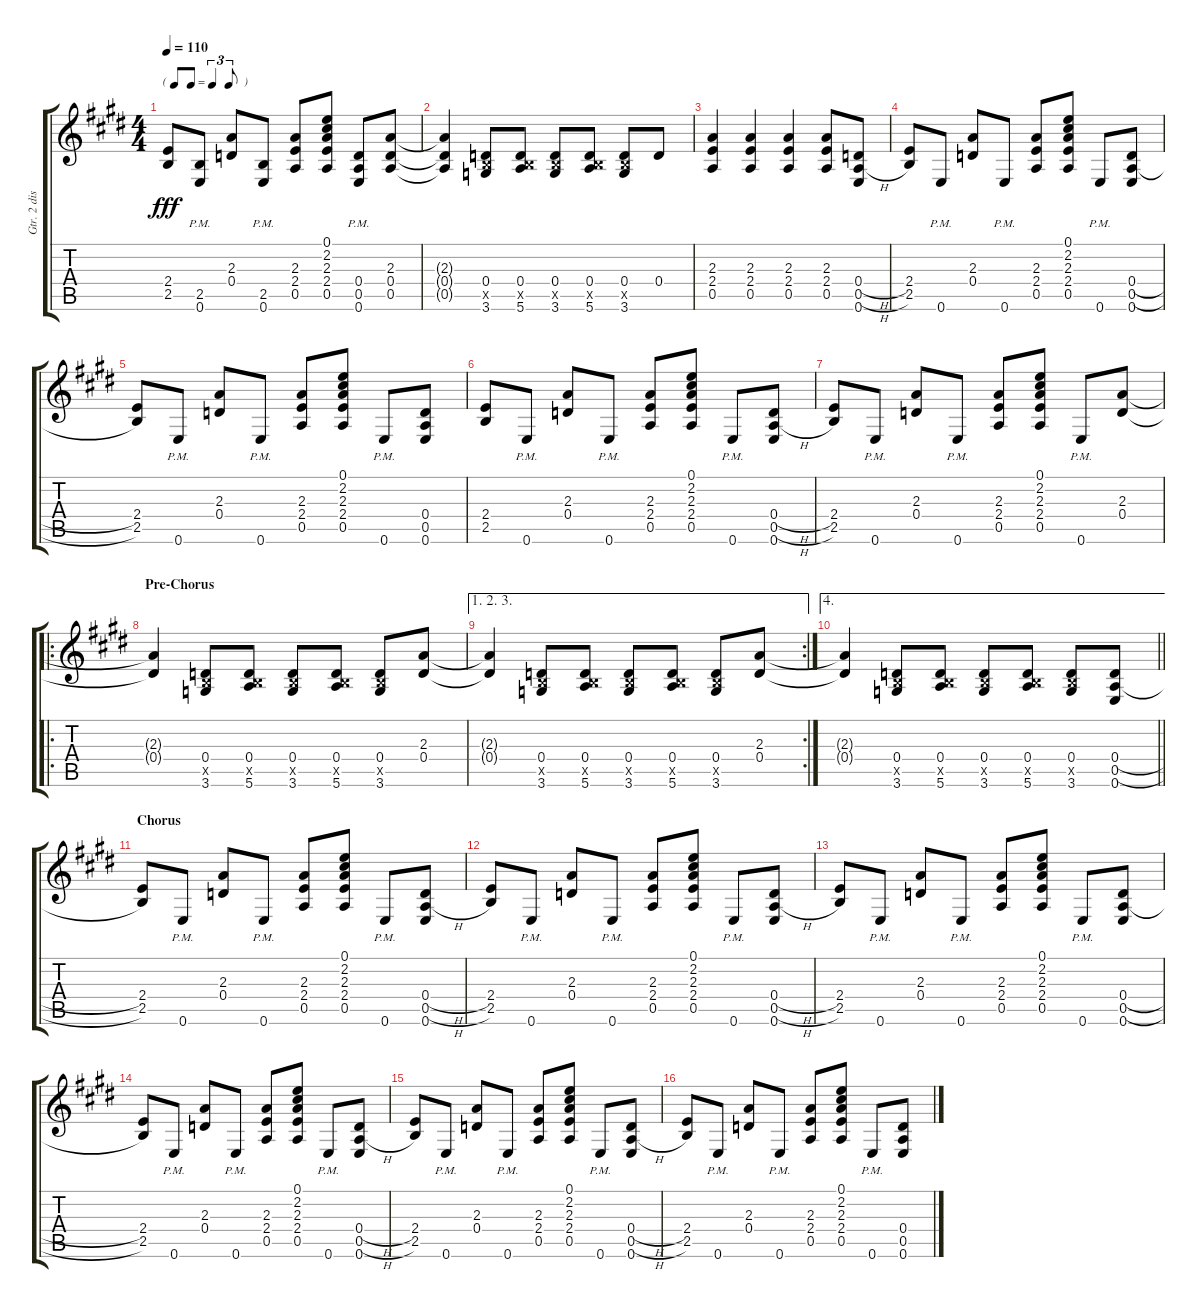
\track ("Gtr. 2 dist left" "Gtr. 2 dis") {instrument overdrivenguitar}
\staff {score tabs}
\tuning (E4 B3 G3 D3 A2 E2) {hide}
\ts (4 4)
\tf triplet8th
\tempo 110
\clef g2
\ks c#minor
(2.4 2.5).8{dy fff} (2.5{pm} 0.6{pm}).8 (2.3 0.4).8 (2.5{pm} 0.6{pm}).8 (2.3 2.4 0.5).8 (0.1 2.2 2.3 2.4 0.5).8 (0.4{pm} 0.5{pm} 0.6{pm}).8 (2.3 0.4 0.5).8 |
\ks e
(2.3{t} 0.4{t} 0.5{t}).4 (0.4 2.5{x} 3.6).8 (0.4 2.5{x} 5.6).8 (0.4 2.5{x} 3.6).8 (0.4 2.5{x} 5.6).8 (0.4 2.5{x} 3.6).8 0.4.8 |
\ks c#minor
(2.3 2.4 0.5).4 (2.3 2.4 0.5).4 (2.3 2.4 0.5).4 (2.3 2.4 0.5).8 (0.4{h} 0.5{h} 0.6).8 |
\ks e
(2.4 2.5).8 0.6{pm}.8 (2.3 0.4).8 0.6{pm}.8 (2.3 2.4 0.5).8 (0.1 2.2 2.3 2.4 0.5).8 0.6{pm}.8 (0.4{h} 0.5{h} 0.6).8 |
\ks c#minor
(2.4 2.5).8 0.6{pm}.8 (2.3 0.4).8 0.6{pm}.8 (2.3 2.4 0.5).8 (0.1 2.2 2.3 2.4 0.5).8 0.6{pm}.8 (0.4 0.5 0.6).8 |
(2.4 2.5).8 0.6{pm}.8 (2.3 0.4).8 0.6{pm}.8 (2.3 2.4 0.5).8 (0.1 2.2 2.3 2.4 0.5).8 0.6{pm}.8 (0.4{h} 0.5{h} 0.6).8 |
\ks e
(2.4 2.5).8 0.6{pm}.8 (2.3 0.4).8 0.6{pm}.8 (2.3 2.4 0.5).8 (0.1 2.2 2.3 2.4 0.5).8 0.6{pm}.8 (2.3 0.4).8 |
\ro
\section ("" "Pre-Chorus")
\ks c#minor
(2.3{t} 0.4{t}).4 (0.4 2.5{x} 3.6).8 (0.4 2.5{x} 5.6).8 (0.4 2.5{x} 3.6).8 (0.4 2.5{x} 5.6).8 (0.4 2.5{x} 3.6).8 (2.3 0.4).8 |
\ae (1 2 3)
\rc 2
(2.3{t} 0.4{t}).4 (0.4 2.5{x} 3.6).8 (0.4 2.5{x} 5.6).8 (0.4 2.5{x} 3.6).8 (0.4 2.5{x} 5.6).8 (0.4 2.5{x} 3.6).8 (2.3 0.4).8 |
\ae 4
\barLineRight lightlight
\ks e
(2.3{t} 0.4{t}).4 (0.4 2.5{x} 3.6).8 (0.4 2.5{x} 5.6).8 (0.4 2.5{x} 3.6).8 (0.4 2.5{x} 5.6).8 (0.4 2.5{x} 3.6).8 (0.4{h} 0.5{h} 0.6).8 |
\section ("" "Chorus")
\ks c#minor
(2.4 2.5).8 0.6{pm}.8 (2.3 0.4).8 0.6{pm}.8 (2.3 2.4 0.5).8 (0.1 2.2 2.3 2.4 0.5).8 0.6{pm}.8 (0.4{h} 0.5{h} 0.6).8 |
(2.4 2.5).8 0.6{pm}.8 (2.3 0.4).8 0.6{pm}.8 (2.3 2.4 0.5).8 (0.1 2.2 2.3 2.4 0.5).8 0.6{pm}.8 (0.4{h} 0.5{h} 0.6).8 |
\ks e
(2.4 2.5).8 0.6{pm}.8 (2.3 0.4).8 0.6{pm}.8 (2.3 2.4 0.5).8 (0.1 2.2 2.3 2.4 0.5).8 0.6{pm}.8 (0.4{h} 0.5{h} 0.6).8 |
\ks c#minor
(2.4 2.5).8 0.6{pm}.8 (2.3 0.4).8 0.6{pm}.8 (2.3 2.4 0.5).8 (0.1 2.2 2.3 2.4 0.5).8 0.6{pm}.8 (0.4{h} 0.5{h} 0.6).8 |
\ks e
(2.4 2.5).8 0.6{pm}.8 (2.3 0.4).8 0.6{pm}.8 (2.3 2.4 0.5).8 (0.1 2.2 2.3 2.4 0.5).8 0.6{pm}.8 (0.4{h} 0.5{h} 0.6).8 |
\ks c#minor
(2.4 2.5).8 0.6{pm}.8 (2.3 0.4).8 0.6{pm}.8 (2.3 2.4 0.5).8 (0.1 2.2 2.3 2.4 0.5).8 0.6{pm}.8 (0.4{h} 0.5{h} 0.6).8
